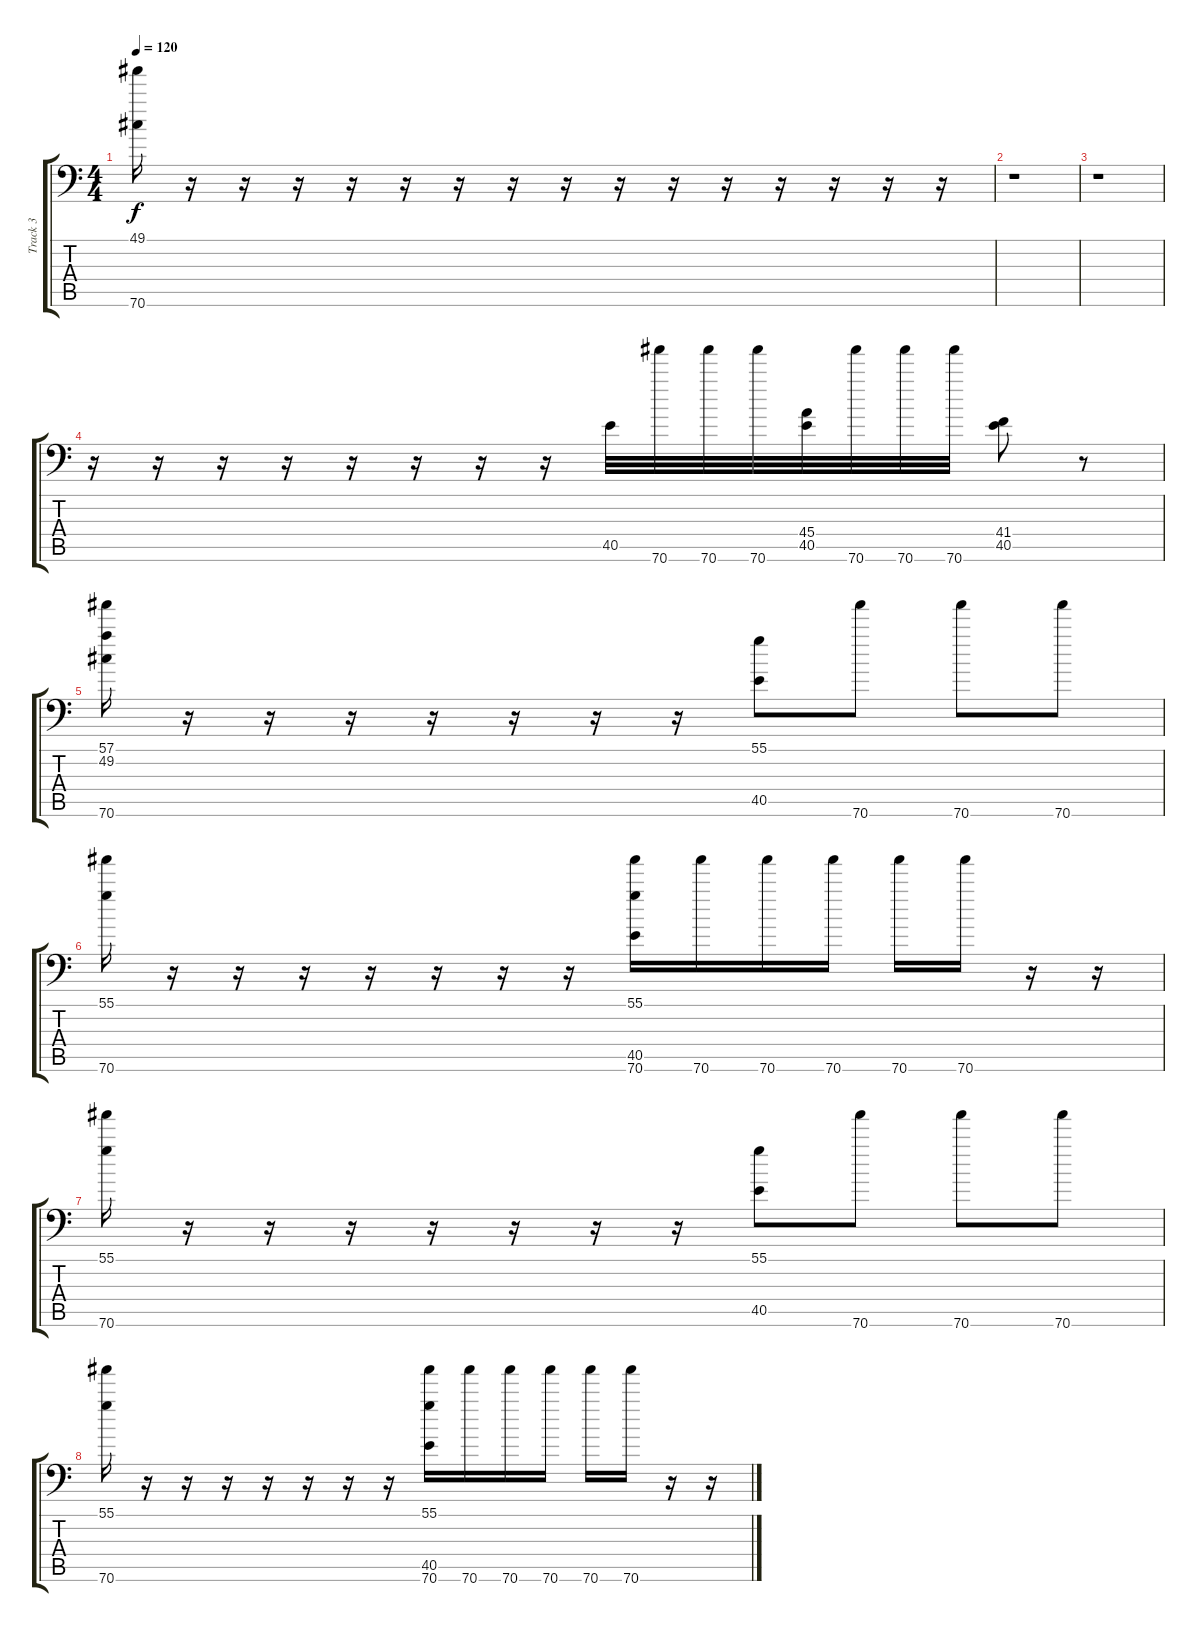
\track ("Track 3" "Track 3") {instrument acousticgrandpiano}
\staff {score tabs}
\tuning (C-1 C-1 C-1 C-1 C-1 C-1) {hide}
\ts (4 4)
\tempo 120
\clef f4
\ks c
(49.1 70.6).16{dy f} r.16 r.16 r.16 r.16 r.16 r.16 r.16 r.16 r.16 r.16 r.16 r.16 r.16 r.16 r.16 |
r.1 |
r.1 |
r.16 r.16 r.16 r.16 r.16 r.16 r.16 r.16 40.5.32 70.6.32 70.6.32 70.6.32 (45.4 40.5).32 70.6.32 70.6.32 70.6.32 (41.4 40.5).8 r.8 |
(57.1 49.2 70.6).16 r.16 r.16 r.16 r.16 r.16 r.16 r.16 (55.1 40.5).8 70.6.8 70.6.8 70.6.8 |
(55.1 70.6).16 r.16 r.16 r.16 r.16 r.16 r.16 r.16 (55.1 40.5 70.6).16 70.6.16 70.6.16 70.6.16 70.6.16 70.6.16 r.16 r.16 |
(55.1 70.6).16 r.16 r.16 r.16 r.16 r.16 r.16 r.16 (55.1 40.5).8 70.6.8 70.6.8 70.6.8 |
(55.1 70.6).16 r.16 r.16 r.16 r.16 r.16 r.16 r.16 (55.1 40.5 70.6).16 70.6.16 70.6.16 70.6.16 70.6.16 70.6.16 r.16 r.16
